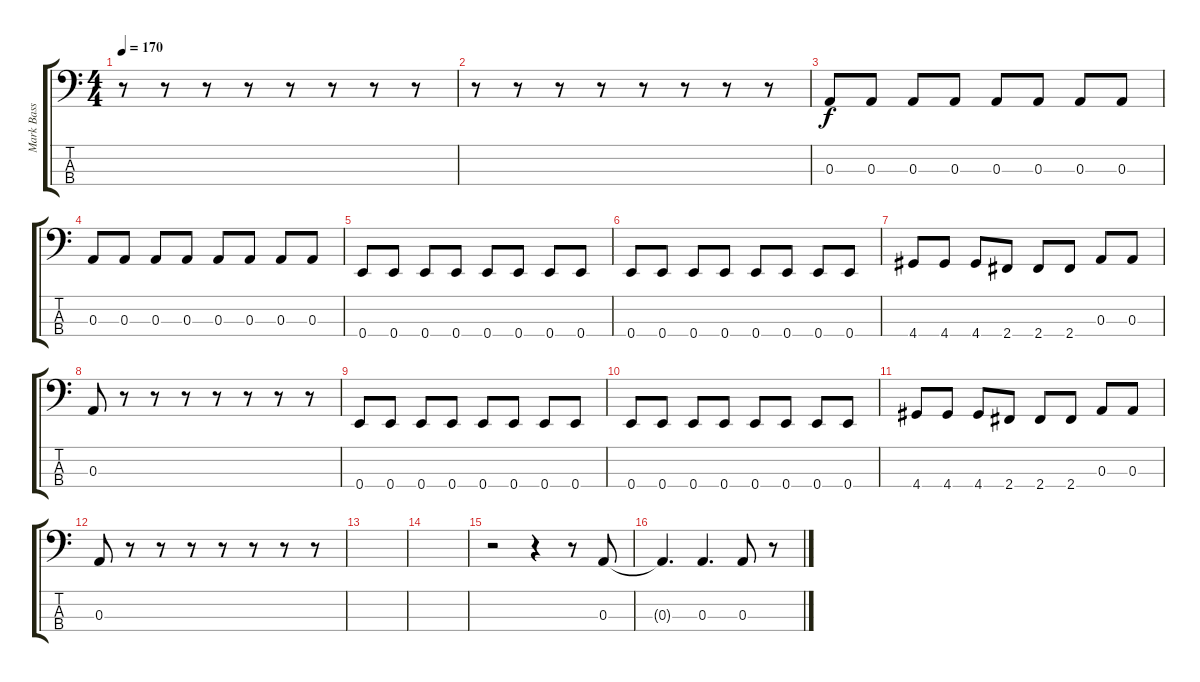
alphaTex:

\track ("Mark Bass" "Mark Bass") {instrument electricbassfinger}
\staff {score tabs}
\tuning (G2 D2 A1 E1) {hide}
\ts (4 4)
\tempo 170
\clef f4
\ks c
r.8{dy f} r.8 r.8 r.8 r.8 r.8 r.8 r.8 |
r.8 r.8 r.8 r.8 r.8 r.8 r.8 r.8 |
0.3.8 0.3.8 0.3.8 0.3.8 0.3.8 0.3.8 0.3.8 0.3.8 |
0.3.8 0.3.8 0.3.8 0.3.8 0.3.8 0.3.8 0.3.8 0.3.8 |
0.4.8 0.4.8 0.4.8 0.4.8 0.4.8 0.4.8 0.4.8 0.4.8 |
0.4.8 0.4.8 0.4.8 0.4.8 0.4.8 0.4.8 0.4.8 0.4.8 |
4.4.8 4.4.8 4.4.8 2.4.8 2.4.8 2.4.8 0.3.8 0.3.8 |
0.3.8 r.8 r.8 r.8 r.8 r.8 r.8 r.8 |
0.4.8 0.4.8 0.4.8 0.4.8 0.4.8 0.4.8 0.4.8 0.4.8 |
0.4.8 0.4.8 0.4.8 0.4.8 0.4.8 0.4.8 0.4.8 0.4.8 |
4.4.8 4.4.8 4.4.8 2.4.8 2.4.8 2.4.8 0.3.8 0.3.8 |
0.3.8 r.8 r.8 r.8 r.8 r.8 r.8 r.8 |
|
|
r.2 r.4 r.8 0.3.8 |
0.3{t}.4{d} 0.3.4{d} 0.3.8 r.8
